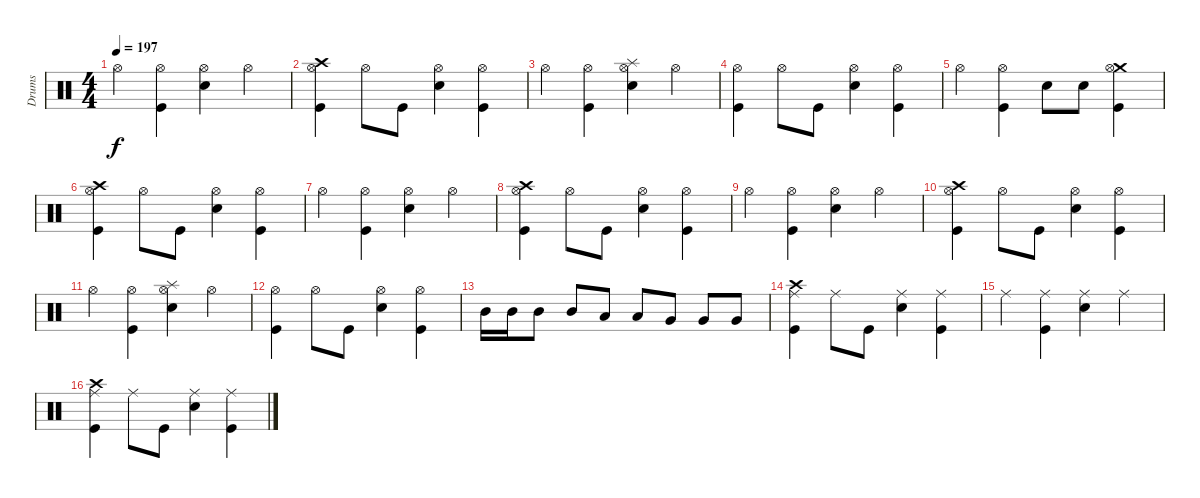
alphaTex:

\track ("Drums" "Drums") {instrument percussion}
\staff {score}
\articulation defaults
\ts (4 4)
\tempo 197
\clef neutral
\ks c "Hi-Hat (open)".4{dy f}
("Hi-Hat (open)" "Kick (hit)").4 ("Hi-Hat (open)" "Electric Snare (hit)").4 "Hi-Hat (open)".4 |
("Crash high (hit)" "Hi-Hat (open)" "Kick (hit)").4 "Hi-Hat (open)".8 "Kick (hit)".8 ("Hi-Hat (open)" "Electric Snare (hit)").4 ("Hi-Hat (open)" "Kick (hit)").4 |
"Hi-Hat (open)".4 ("Hi-Hat (open)" "Kick (hit)").4 ("Splash (hit)" "Hi-Hat (open)" "Electric Snare (hit)").4 "Hi-Hat (open)".4 |
("Hi-Hat (open)" "Kick (hit)").4 "Hi-Hat (open)".8 "Kick (hit)".8 ("Hi-Hat (open)" "Electric Snare (hit)").4 ("Hi-Hat (open)" "Kick (hit)").4 |
"Hi-Hat (open)".4 ("Hi-Hat (open)" "Kick (hit)").4 "Electric Snare (hit)".8 "Electric Snare (hit)".8 ("Crash medium (hit)" "Hi-Hat (open)" "Kick (hit)").4 |
("Crash high (hit)" "Hi-Hat (open)" "Kick (hit)").4 "Hi-Hat (open)".8 "Kick (hit)".8 ("Hi-Hat (open)" "Electric Snare (hit)").4 ("Hi-Hat (open)" "Kick (hit)").4 |
"Hi-Hat (open)".4 ("Hi-Hat (open)" "Kick (hit)").4 ("Hi-Hat (open)" "Electric Snare (hit)").4 "Hi-Hat (open)".4 |
("Crash high (hit)" "Hi-Hat (open)" "Kick (hit)").4 "Hi-Hat (open)".8 "Kick (hit)".8 ("Hi-Hat (open)" "Electric Snare (hit)").4 ("Hi-Hat (open)" "Kick (hit)").4 |
"Hi-Hat (open)".4 ("Hi-Hat (open)" "Kick (hit)").4 ("Hi-Hat (open)" "Electric Snare (hit)").4 "Hi-Hat (open)".4 |
("Crash high (hit)" "Hi-Hat (open)" "Kick (hit)").4 "Hi-Hat (open)".8 "Kick (hit)".8 ("Hi-Hat (open)" "Electric Snare (hit)").4 ("Hi-Hat (open)" "Kick (hit)").4 |
"Hi-Hat (open)".4 ("Hi-Hat (open)" "Kick (hit)").4 ("Splash (hit)" "Hi-Hat (open)" "Electric Snare (hit)").4 "Hi-Hat (open)".4 |
("Hi-Hat (open)" "Kick (hit)").4 "Hi-Hat (open)".8 "Kick (hit)".8 ("Hi-Hat (open)" "Electric Snare (hit)").4 ("Hi-Hat (open)" "Kick (hit)").4 |
"Mid Tom (hit)".16 "Mid Tom (hit)".16 "Mid Tom (hit)".8 "Mid Tom (hit)".8 "Low Tom (hit)".8 "Low Tom (hit)".8 "Very Low Tom (hit)".8 "Very Low Tom (hit)".8 "Very Low Tom (hit)".8 |
("Crash high (hit)" "Ride (middle)" "Kick (hit)").4 "Ride (middle)".8 "Kick (hit)".8 ("Ride (middle)" "Electric Snare (hit)").4 ("Ride (middle)" "Kick (hit)").4 |
"Ride (middle)".4 ("Ride (middle)" "Kick (hit)").4 ("Ride (middle)" "Electric Snare (hit)").4 "Ride (middle)".4 |
("Crash high (hit)" "Ride (middle)" "Kick (hit)").4 "Ride (middle)".8 "Kick (hit)".8 ("Ride (middle)" "Electric Snare (hit)").4 ("Ride (middle)" "Kick (hit)").4
